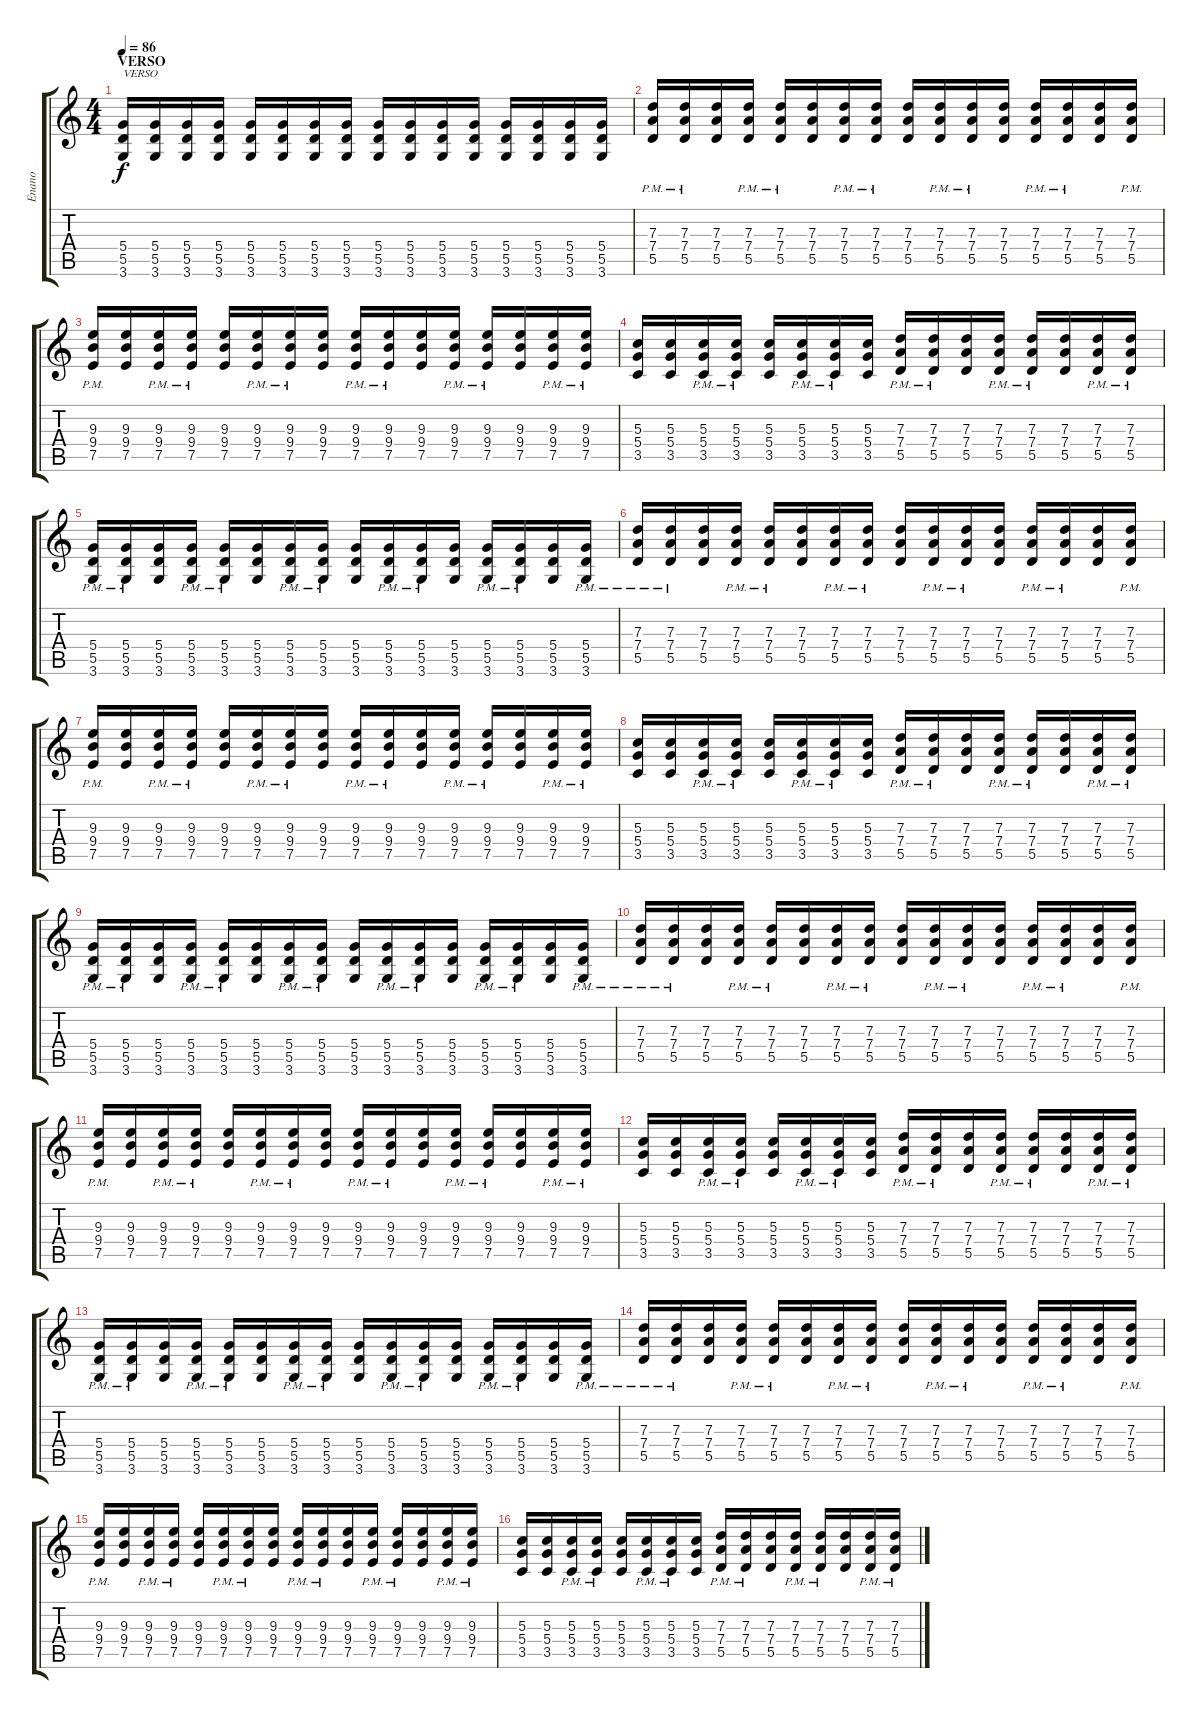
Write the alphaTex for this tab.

\track ("Enano" "Enano") {instrument distortionguitar}
\staff {score tabs}
\tuning (E4 B3 G3 D3 A2 E2) {hide}
\ts (4 4)
\section ("" "VERSO")
\tempo 86
\clef g2
\ks c
(5.4 5.5 3.6).16{txt "VERSO" dy f instrument distortionguitar} (5.4 5.5 3.6).16 (5.4 5.5 3.6).16 (5.4 5.5 3.6).16 (5.4 5.5 3.6).16 (5.4 5.5 3.6).16 (5.4 5.5 3.6).16 (5.4 5.5 3.6).16 (5.4 5.5 3.6).16 (5.4 5.5 3.6).16 (5.4 5.5 3.6).16 (5.4 5.5 3.6).16 (5.4 5.5 3.6).16 (5.4 5.5 3.6).16 (5.4 5.5 3.6).16 (5.4 5.5 3.6).16 |
(7.3{pm} 7.4{pm} 5.5{pm}).16 (7.3{pm} 7.4{pm} 5.5{pm}).16 (7.3 7.4 5.5).16 (7.3{pm} 7.4{pm} 5.5{pm}).16 (7.3{pm} 7.4{pm} 5.5{pm}).16 (7.3 7.4 5.5).16 (7.3{pm} 7.4{pm} 5.5{pm}).16 (7.3{pm} 7.4{pm} 5.5{pm}).16 (7.3 7.4 5.5).16 (7.3{pm} 7.4{pm} 5.5{pm}).16 (7.3{pm} 7.4{pm} 5.5{pm}).16 (7.3 7.4 5.5).16 (7.3{pm} 7.4{pm} 5.5{pm}).16 (7.3{pm} 7.4{pm} 5.5{pm}).16 (7.3 7.4 5.5).16 (7.3{pm} 7.4{pm} 5.5{pm}).16 |
(9.3{pm} 9.4{pm} 7.5{pm}).16 (9.3 9.4 7.5).16 (9.3{pm} 9.4{pm} 7.5{pm}).16 (9.3{pm} 9.4{pm} 7.5{pm}).16 (9.3 9.4 7.5).16 (9.3{pm} 9.4{pm} 7.5{pm}).16 (9.3{pm} 9.4{pm} 7.5{pm}).16 (9.3 9.4 7.5).16 (9.3{pm} 9.4{pm} 7.5{pm}).16 (9.3{pm} 9.4{pm} 7.5{pm}).16 (9.3 9.4 7.5).16 (9.3{pm} 9.4{pm} 7.5{pm}).16 (9.3{pm} 9.4{pm} 7.5{pm}).16 (9.3 9.4 7.5).16 (9.3{pm} 9.4{pm} 7.5{pm}).16 (9.3{pm} 9.4{pm} 7.5{pm}).16 |
(5.3 5.4 3.5).16 (5.3 5.4 3.5).16 (5.3{pm} 5.4{pm} 3.5{pm}).16 (5.3{pm} 5.4{pm} 3.5{pm}).16 (5.3 5.4 3.5).16 (5.3{pm} 5.4{pm} 3.5{pm}).16 (5.3{pm} 5.4{pm} 3.5{pm}).16 (5.3 5.4 3.5).16 (7.3 7.4{pm} 5.5{pm}).16 (7.3 7.4{pm} 5.5{pm}).16 (7.3 7.4 5.5).16 (7.3 7.4{pm} 5.5{pm}).16 (7.3 7.4{pm} 5.5{pm}).16 (7.3 7.4 5.5).16 (7.3 7.4{pm} 5.5{pm}).16 (7.3 7.4{pm} 5.5{pm}).16 |
(5.4{pm} 5.5{pm} 3.6{pm}).16 (5.4{pm} 5.5{pm} 3.6{pm}).16 (5.4 5.5 3.6).16 (5.4{pm} 5.5{pm} 3.6{pm}).16 (5.4{pm} 5.5{pm} 3.6{pm}).16 (5.4 5.5 3.6).16 (5.4{pm} 5.5{pm} 3.6{pm}).16 (5.4{pm} 5.5{pm} 3.6{pm}).16 (5.4 5.5 3.6).16 (5.4{pm} 5.5{pm} 3.6{pm}).16 (5.4{pm} 5.5{pm} 3.6{pm}).16 (5.4 5.5 3.6).16 (5.4{pm} 5.5{pm} 3.6{pm}).16 (5.4{pm} 5.5{pm} 3.6{pm}).16 (5.4 5.5 3.6).16 (5.4{pm} 5.5{pm} 3.6{pm}).16 |
(7.3{pm} 7.4{pm} 5.5{pm}).16 (7.3{pm} 7.4{pm} 5.5{pm}).16 (7.3 7.4 5.5).16 (7.3{pm} 7.4{pm} 5.5{pm}).16 (7.3{pm} 7.4{pm} 5.5{pm}).16 (7.3 7.4 5.5).16 (7.3{pm} 7.4{pm} 5.5{pm}).16 (7.3{pm} 7.4{pm} 5.5{pm}).16 (7.3 7.4 5.5).16 (7.3{pm} 7.4{pm} 5.5{pm}).16 (7.3{pm} 7.4{pm} 5.5{pm}).16 (7.3 7.4 5.5).16 (7.3{pm} 7.4{pm} 5.5{pm}).16 (7.3{pm} 7.4{pm} 5.5{pm}).16 (7.3 7.4 5.5).16 (7.3{pm} 7.4{pm} 5.5{pm}).16 |
(9.3{pm} 9.4{pm} 7.5{pm}).16 (9.3 9.4 7.5).16 (9.3{pm} 9.4{pm} 7.5{pm}).16 (9.3{pm} 9.4{pm} 7.5{pm}).16 (9.3 9.4 7.5).16 (9.3{pm} 9.4{pm} 7.5{pm}).16 (9.3{pm} 9.4{pm} 7.5{pm}).16 (9.3 9.4 7.5).16 (9.3{pm} 9.4{pm} 7.5{pm}).16 (9.3{pm} 9.4{pm} 7.5{pm}).16 (9.3 9.4 7.5).16 (9.3{pm} 9.4{pm} 7.5{pm}).16 (9.3{pm} 9.4{pm} 7.5{pm}).16 (9.3 9.4 7.5).16 (9.3{pm} 9.4{pm} 7.5{pm}).16 (9.3{pm} 9.4{pm} 7.5{pm}).16 |
(5.3 5.4 3.5).16 (5.3 5.4 3.5).16 (5.3{pm} 5.4{pm} 3.5{pm}).16 (5.3{pm} 5.4{pm} 3.5{pm}).16 (5.3 5.4 3.5).16 (5.3{pm} 5.4{pm} 3.5{pm}).16 (5.3{pm} 5.4{pm} 3.5{pm}).16 (5.3 5.4 3.5).16 (7.3 7.4{pm} 5.5{pm}).16 (7.3 7.4{pm} 5.5{pm}).16 (7.3 7.4 5.5).16 (7.3 7.4{pm} 5.5{pm}).16 (7.3 7.4{pm} 5.5{pm}).16 (7.3 7.4 5.5).16 (7.3 7.4{pm} 5.5{pm}).16 (7.3 7.4{pm} 5.5{pm}).16 |
(5.4{pm} 5.5{pm} 3.6{pm}).16 (5.4{pm} 5.5{pm} 3.6{pm}).16 (5.4 5.5 3.6).16 (5.4{pm} 5.5{pm} 3.6{pm}).16 (5.4{pm} 5.5{pm} 3.6{pm}).16 (5.4 5.5 3.6).16 (5.4{pm} 5.5{pm} 3.6{pm}).16 (5.4{pm} 5.5{pm} 3.6{pm}).16 (5.4 5.5 3.6).16 (5.4{pm} 5.5{pm} 3.6{pm}).16 (5.4{pm} 5.5{pm} 3.6{pm}).16 (5.4 5.5 3.6).16 (5.4{pm} 5.5{pm} 3.6{pm}).16 (5.4{pm} 5.5{pm} 3.6{pm}).16 (5.4 5.5 3.6).16 (5.4{pm} 5.5{pm} 3.6{pm}).16 |
(7.3{pm} 7.4{pm} 5.5{pm}).16 (7.3{pm} 7.4{pm} 5.5{pm}).16 (7.3 7.4 5.5).16 (7.3{pm} 7.4{pm} 5.5{pm}).16 (7.3{pm} 7.4{pm} 5.5{pm}).16 (7.3 7.4 5.5).16 (7.3{pm} 7.4{pm} 5.5{pm}).16 (7.3{pm} 7.4{pm} 5.5{pm}).16 (7.3 7.4 5.5).16 (7.3{pm} 7.4{pm} 5.5{pm}).16 (7.3{pm} 7.4{pm} 5.5{pm}).16 (7.3 7.4 5.5).16 (7.3{pm} 7.4{pm} 5.5{pm}).16 (7.3{pm} 7.4{pm} 5.5{pm}).16 (7.3 7.4 5.5).16 (7.3{pm} 7.4{pm} 5.5{pm}).16 |
(9.3{pm} 9.4{pm} 7.5{pm}).16 (9.3 9.4 7.5).16 (9.3{pm} 9.4{pm} 7.5{pm}).16 (9.3{pm} 9.4{pm} 7.5{pm}).16 (9.3 9.4 7.5).16 (9.3{pm} 9.4{pm} 7.5{pm}).16 (9.3{pm} 9.4{pm} 7.5{pm}).16 (9.3 9.4 7.5).16 (9.3{pm} 9.4{pm} 7.5{pm}).16 (9.3{pm} 9.4{pm} 7.5{pm}).16 (9.3 9.4 7.5).16 (9.3{pm} 9.4{pm} 7.5{pm}).16 (9.3{pm} 9.4{pm} 7.5{pm}).16 (9.3 9.4 7.5).16 (9.3{pm} 9.4{pm} 7.5{pm}).16 (9.3{pm} 9.4{pm} 7.5{pm}).16 |
(5.3 5.4 3.5).16 (5.3 5.4 3.5).16 (5.3{pm} 5.4{pm} 3.5{pm}).16 (5.3{pm} 5.4{pm} 3.5{pm}).16 (5.3 5.4 3.5).16 (5.3{pm} 5.4{pm} 3.5{pm}).16 (5.3{pm} 5.4{pm} 3.5{pm}).16 (5.3 5.4 3.5).16 (7.3 7.4{pm} 5.5{pm}).16 (7.3 7.4{pm} 5.5{pm}).16 (7.3 7.4 5.5).16 (7.3 7.4{pm} 5.5{pm}).16 (7.3 7.4{pm} 5.5{pm}).16 (7.3 7.4 5.5).16 (7.3 7.4{pm} 5.5{pm}).16 (7.3 7.4{pm} 5.5{pm}).16 |
(5.4{pm} 5.5{pm} 3.6{pm}).16 (5.4{pm} 5.5{pm} 3.6{pm}).16 (5.4 5.5 3.6).16 (5.4{pm} 5.5{pm} 3.6{pm}).16 (5.4{pm} 5.5{pm} 3.6{pm}).16 (5.4 5.5 3.6).16 (5.4{pm} 5.5{pm} 3.6{pm}).16 (5.4{pm} 5.5{pm} 3.6{pm}).16 (5.4 5.5 3.6).16 (5.4{pm} 5.5{pm} 3.6{pm}).16 (5.4{pm} 5.5{pm} 3.6{pm}).16 (5.4 5.5 3.6).16 (5.4{pm} 5.5{pm} 3.6{pm}).16 (5.4{pm} 5.5{pm} 3.6{pm}).16 (5.4 5.5 3.6).16 (5.4{pm} 5.5{pm} 3.6{pm}).16 |
(7.3{pm} 7.4{pm} 5.5{pm}).16 (7.3{pm} 7.4{pm} 5.5{pm}).16 (7.3 7.4 5.5).16 (7.3{pm} 7.4{pm} 5.5{pm}).16 (7.3{pm} 7.4{pm} 5.5{pm}).16 (7.3 7.4 5.5).16 (7.3{pm} 7.4{pm} 5.5{pm}).16 (7.3{pm} 7.4{pm} 5.5{pm}).16 (7.3 7.4 5.5).16 (7.3{pm} 7.4{pm} 5.5{pm}).16 (7.3{pm} 7.4{pm} 5.5{pm}).16 (7.3 7.4 5.5).16 (7.3{pm} 7.4{pm} 5.5{pm}).16 (7.3{pm} 7.4{pm} 5.5{pm}).16 (7.3 7.4 5.5).16 (7.3{pm} 7.4{pm} 5.5{pm}).16 |
(9.3{pm} 9.4{pm} 7.5{pm}).16 (9.3 9.4 7.5).16 (9.3{pm} 9.4{pm} 7.5{pm}).16 (9.3{pm} 9.4{pm} 7.5{pm}).16 (9.3 9.4 7.5).16 (9.3{pm} 9.4{pm} 7.5{pm}).16 (9.3{pm} 9.4{pm} 7.5{pm}).16 (9.3 9.4 7.5).16 (9.3{pm} 9.4{pm} 7.5{pm}).16 (9.3{pm} 9.4{pm} 7.5{pm}).16 (9.3 9.4 7.5).16 (9.3{pm} 9.4{pm} 7.5{pm}).16 (9.3{pm} 9.4{pm} 7.5{pm}).16 (9.3 9.4 7.5).16 (9.3{pm} 9.4{pm} 7.5{pm}).16 (9.3{pm} 9.4{pm} 7.5{pm}).16 |
(5.3 5.4 3.5).16 (5.3 5.4 3.5).16 (5.3{pm} 5.4{pm} 3.5{pm}).16 (5.3{pm} 5.4{pm} 3.5{pm}).16 (5.3 5.4 3.5).16 (5.3{pm} 5.4{pm} 3.5{pm}).16 (5.3{pm} 5.4{pm} 3.5{pm}).16 (5.3 5.4 3.5).16 (7.3 7.4{pm} 5.5{pm}).16 (7.3 7.4{pm} 5.5{pm}).16 (7.3 7.4 5.5).16 (7.3 7.4{pm} 5.5{pm}).16 (7.3 7.4{pm} 5.5{pm}).16 (7.3 7.4 5.5).16 (7.3 7.4{pm} 5.5{pm}).16 (7.3 7.4{pm} 5.5{pm}).16
